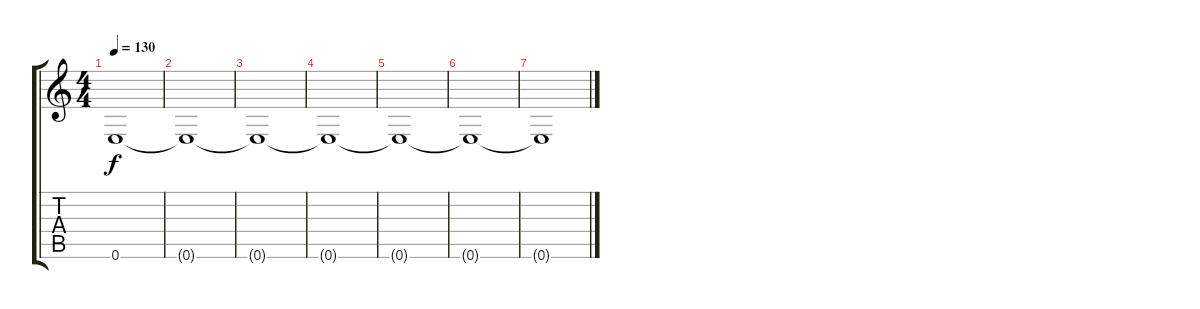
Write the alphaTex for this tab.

\track "" {instrument overdrivenguitar}
\staff {score tabs}
\tuning (E4 B3 G3 D3 A2 E2) {hide}
\ts (4 4)
\tempo 130
\clef g2
\ks c
0.6.1{dy f} |
0.6{t}.1 |
0.6{t}.1 |
0.6{t}.1 |
0.6{t}.1 |
0.6{t}.1 |
0.6{t}.1
